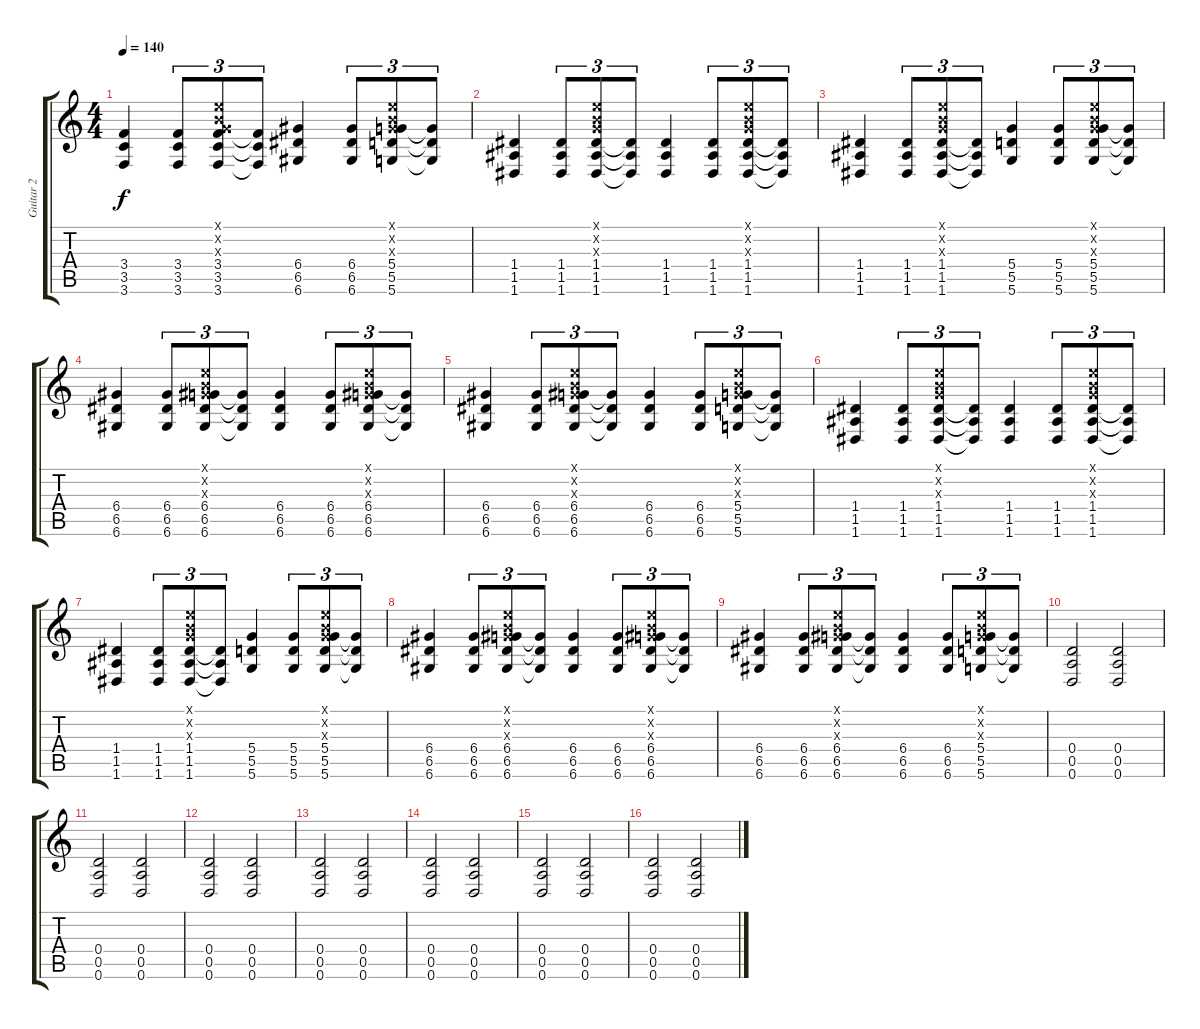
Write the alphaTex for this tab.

\track ("Guitar 2" "Guitar 2") {instrument distortionguitar}
\staff {score tabs}
\tuning (E4 B3 G3 D3 A2 D2) {hide}
\ts (4 4)
\tempo 140
\clef g2
\ks c
(3.4 3.5 3.6).4{dy f} (3.4 3.5 3.6).8{tu (3 2)} (0.1{x} 0.2{x} 0.3{x} 3.4 3.5 3.6).8{tu (3 2)} (3.4{t} 3.5{t} 3.6{t}).8{tu (3 2)} (6.4 6.5 6.6).4 (6.4 6.5 6.6).8{tu (3 2)} (0.1{x} 0.2{x} 0.3{x} 5.4 5.5 5.6).8{tu (3 2)} (5.4{t} 5.5{t} 5.6{t}).8{tu (3 2)} |
(1.4 1.5 1.6).4 (1.4 1.5 1.6).8{tu (3 2)} (0.1{x} 0.2{x} 0.3{x} 1.4 1.5 1.6).8{tu (3 2)} (1.4{t} 1.5{t} 1.6{t}).8{tu (3 2)} (1.4 1.5 1.6).4 (1.4 1.5 1.6).8{tu (3 2)} (0.1{x} 0.2{x} 0.3{x} 1.4 1.5 1.6).8{tu (3 2)} (1.4{t} 1.5{t} 1.6{t}).8{tu (3 2)} |
(1.4 1.5 1.6).4 (1.4 1.5 1.6).8{tu (3 2)} (0.1{x} 0.2{x} 0.3{x} 1.4 1.5 1.6).8{tu (3 2)} (1.4{t} 1.5{t} 1.6{t}).8{tu (3 2)} (5.4 5.5 5.6).4 (5.4 5.5 5.6).8{tu (3 2)} (0.1{x} 0.2{x} 0.3{x} 5.4 5.5 5.6).8{tu (3 2)} (5.4{t} 5.5{t} 5.6{t}).8{tu (3 2)} |
(6.4 6.5 6.6).4 (6.4 6.5 6.6).8{tu (3 2)} (0.1{x} 0.2{x} 0.3{x} 6.4 6.5 6.6).8{tu (3 2)} (6.4{t} 6.5{t} 6.6{t}).8{tu (3 2)} (6.4 6.5 6.6).4 (6.4 6.5 6.6).8{tu (3 2)} (0.1{x} 0.2{x} 0.3{x} 6.4 6.5 6.6).8{tu (3 2)} (6.4{t} 6.5{t} 6.6{t}).8{tu (3 2)} |
(6.4 6.5 6.6).4 (6.4 6.5 6.6).8{tu (3 2)} (0.1{x} 0.2{x} 0.3{x} 6.4 6.5 6.6).8{tu (3 2)} (6.4{t} 6.5{t} 6.6{t}).8{tu (3 2)} (6.4 6.5 6.6).4 (6.4 6.5 6.6).8{tu (3 2)} (0.1{x} 0.2{x} 0.3{x} 5.4 5.5 5.6).8{tu (3 2)} (5.4{t} 5.5{t} 5.6{t}).8{tu (3 2)} |
(1.4 1.5 1.6).4 (1.4 1.5 1.6).8{tu (3 2)} (0.1{x} 0.2{x} 0.3{x} 1.4 1.5 1.6).8{tu (3 2)} (1.4{t} 1.5{t} 1.6{t}).8{tu (3 2)} (1.4 1.5 1.6).4 (1.4 1.5 1.6).8{tu (3 2)} (0.1{x} 0.2{x} 0.3{x} 1.4 1.5 1.6).8{tu (3 2)} (1.4{t} 1.5{t} 1.6{t}).8{tu (3 2)} |
(1.4 1.5 1.6).4 (1.4 1.5 1.6).8{tu (3 2)} (0.1{x} 0.2{x} 0.3{x} 1.4 1.5 1.6).8{tu (3 2)} (1.4{t} 1.5{t} 1.6{t}).8{tu (3 2)} (5.4 5.5 5.6).4 (5.4 5.5 5.6).8{tu (3 2)} (0.1{x} 0.2{x} 0.3{x} 5.4 5.5 5.6).8{tu (3 2)} (5.4{t} 5.5{t} 5.6{t}).8{tu (3 2)} |
(6.4 6.5 6.6).4 (6.4 6.5 6.6).8{tu (3 2)} (0.1{x} 0.2{x} 0.3{x} 6.4 6.5 6.6).8{tu (3 2)} (6.4{t} 6.5{t} 6.6{t}).8{tu (3 2)} (6.4 6.5 6.6).4 (6.4 6.5 6.6).8{tu (3 2)} (0.1{x} 0.2{x} 0.3{x} 6.4 6.5 6.6).8{tu (3 2)} (6.4{t} 6.5{t} 6.6{t}).8{tu (3 2)} |
(6.4 6.5 6.6).4 (6.4 6.5 6.6).8{tu (3 2)} (0.1{x} 0.2{x} 0.3{x} 6.4 6.5 6.6).8{tu (3 2)} (6.4{t} 6.5{t} 6.6{t}).8{tu (3 2)} (6.4 6.5 6.6).4 (6.4 6.5 6.6).8{tu (3 2)} (0.1{x} 0.2{x} 0.3{x} 5.4 5.5 5.6).8{tu (3 2)} (5.4{t} 5.5{t} 5.6{t}).8{tu (3 2)} |
(0.4 0.5 0.6).2 (0.4 0.5 0.6).2 |
(0.4 0.5 0.6).2 (0.4 0.5 0.6).2 |
(0.4 0.5 0.6).2 (0.4 0.5 0.6).2 |
(0.4 0.5 0.6).2 (0.4 0.5 0.6).2 |
(0.4 0.5 0.6).2 (0.4 0.5 0.6).2 |
(0.4 0.5 0.6).2 (0.4 0.5 0.6).2 |
(0.4 0.5 0.6).2 (0.4 0.5 0.6).2
